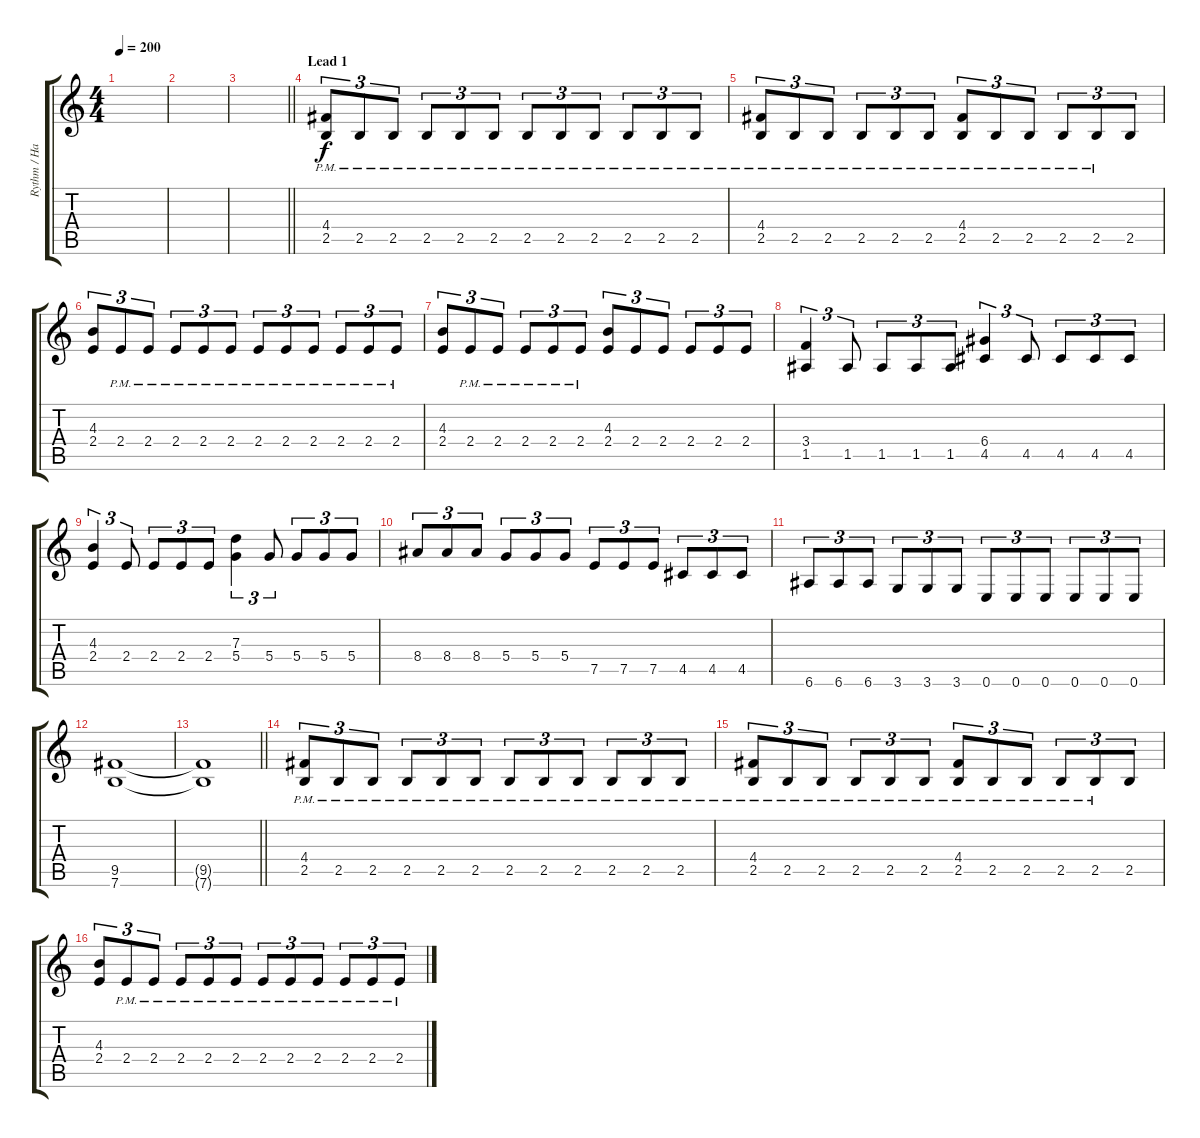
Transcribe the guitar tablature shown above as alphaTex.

\track ("Rythm / Harmonies" "Rythm / Ha") {instrument overdrivenguitar}
\staff {score tabs}
\tuning (E4 B3 G3 D3 A2 E2) {hide}
\ts (4 4)
\tempo 200
\clef g2
\ks c
|
|
\barLineRight lightlight
|
\section ("" "Lead 1")
(4.4 2.5{pm}).8{tu (3 2)} 2.5{pm}.8{tu (3 2)} 2.5{pm}.8{tu (3 2)} 2.5{pm}.8{tu (3 2)} 2.5{pm}.8{tu (3 2)} 2.5{pm}.8{tu (3 2)} 2.5{pm}.8{tu (3 2)} 2.5{pm}.8{tu (3 2)} 2.5{pm}.8{tu (3 2)} 2.5{pm}.8{tu (3 2)} 2.5{pm}.8{tu (3 2)} 2.5{pm}.8{tu (3 2)} |
(4.4 2.5{pm}).8{tu (3 2)} 2.5{pm}.8{tu (3 2)} 2.5{pm}.8{tu (3 2)} 2.5{pm}.8{tu (3 2)} 2.5{pm}.8{tu (3 2)} 2.5{pm}.8{tu (3 2)} (4.4 2.5{pm}).8{tu (3 2)} 2.5{pm}.8{tu (3 2)} 2.5{pm}.8{tu (3 2)} 2.5{pm}.8{tu (3 2)} 2.5{pm}.8{tu (3 2)} 2.5.8{tu (3 2)} |
(4.3 2.4).8{tu (3 2)} 2.4{pm}.8{tu (3 2)} 2.4{pm}.8{tu (3 2)} 2.4{pm}.8{tu (3 2)} 2.4{pm}.8{tu (3 2)} 2.4{pm}.8{tu (3 2)} 2.4{pm}.8{tu (3 2)} 2.4{pm}.8{tu (3 2)} 2.4{pm}.8{tu (3 2)} 2.4{pm}.8{tu (3 2)} 2.4{pm}.8{tu (3 2)} 2.4{pm}.8{tu (3 2)} |
(4.3 2.4).8{tu (3 2)} 2.4{pm}.8{tu (3 2)} 2.4{pm}.8{tu (3 2)} 2.4{pm}.8{tu (3 2)} 2.4{pm}.8{tu (3 2)} 2.4{pm}.8{tu (3 2)} (4.3 2.4).8{tu (3 2)} 2.4.8{tu (3 2)} 2.4.8{tu (3 2)} 2.4.8{tu (3 2)} 2.4.8{tu (3 2)} 2.4.8{tu (3 2)} |
(3.4 1.5).4{tu (3 2)} 1.5.8{tu (3 2)} 1.5.8{tu (3 2)} 1.5.8{tu (3 2)} 1.5.8{tu (3 2)} (6.4 4.5).4{tu (3 2)} 4.5.8{tu (3 2)} 4.5.8{tu (3 2)} 4.5.8{tu (3 2)} 4.5.8{tu (3 2)} |
(4.3 2.4).4{tu (3 2)} 2.4.8{tu (3 2)} 2.4.8{tu (3 2)} 2.4.8{tu (3 2)} 2.4.8{tu (3 2)} (7.3 5.4).4{tu (3 2)} 5.4.8{tu (3 2)} 5.4.8{tu (3 2)} 5.4.8{tu (3 2)} 5.4.8{tu (3 2)} |
8.4.8{tu (3 2)} 8.4.8{tu (3 2)} 8.4.8{tu (3 2)} 5.4.8{tu (3 2)} 5.4.8{tu (3 2)} 5.4.8{tu (3 2)} 7.5.8{tu (3 2)} 7.5.8{tu (3 2)} 7.5.8{tu (3 2)} 4.5.8{tu (3 2)} 4.5.8{tu (3 2)} 4.5.8{tu (3 2)} |
6.6.8{tu (3 2)} 6.6.8{tu (3 2)} 6.6.8{tu (3 2)} 3.6.8{tu (3 2)} 3.6.8{tu (3 2)} 3.6.8{tu (3 2)} 0.6.8{tu (3 2)} 0.6.8{tu (3 2)} 0.6.8{tu (3 2)} 0.6.8{tu (3 2)} 0.6.8{tu (3 2)} 0.6.8{tu (3 2)} |
(9.5 7.6).1 |
\barLineRight lightlight
(9.5{t} 7.6{t}).1 |
(4.4 2.5{pm}).8{tu (3 2)} 2.5{pm}.8{tu (3 2)} 2.5{pm}.8{tu (3 2)} 2.5{pm}.8{tu (3 2)} 2.5{pm}.8{tu (3 2)} 2.5{pm}.8{tu (3 2)} 2.5{pm}.8{tu (3 2)} 2.5{pm}.8{tu (3 2)} 2.5{pm}.8{tu (3 2)} 2.5{pm}.8{tu (3 2)} 2.5{pm}.8{tu (3 2)} 2.5{pm}.8{tu (3 2)} |
(4.4 2.5{pm}).8{tu (3 2)} 2.5{pm}.8{tu (3 2)} 2.5{pm}.8{tu (3 2)} 2.5{pm}.8{tu (3 2)} 2.5{pm}.8{tu (3 2)} 2.5{pm}.8{tu (3 2)} (4.4 2.5{pm}).8{tu (3 2)} 2.5{pm}.8{tu (3 2)} 2.5{pm}.8{tu (3 2)} 2.5{pm}.8{tu (3 2)} 2.5{pm}.8{tu (3 2)} 2.5.8{tu (3 2)} |
(4.3 2.4).8{tu (3 2)} 2.4{pm}.8{tu (3 2)} 2.4{pm}.8{tu (3 2)} 2.4{pm}.8{tu (3 2)} 2.4{pm}.8{tu (3 2)} 2.4{pm}.8{tu (3 2)} 2.4{pm}.8{tu (3 2)} 2.4{pm}.8{tu (3 2)} 2.4{pm}.8{tu (3 2)} 2.4{pm}.8{tu (3 2)} 2.4{pm}.8{tu (3 2)} 2.4{pm}.8{tu (3 2)}
